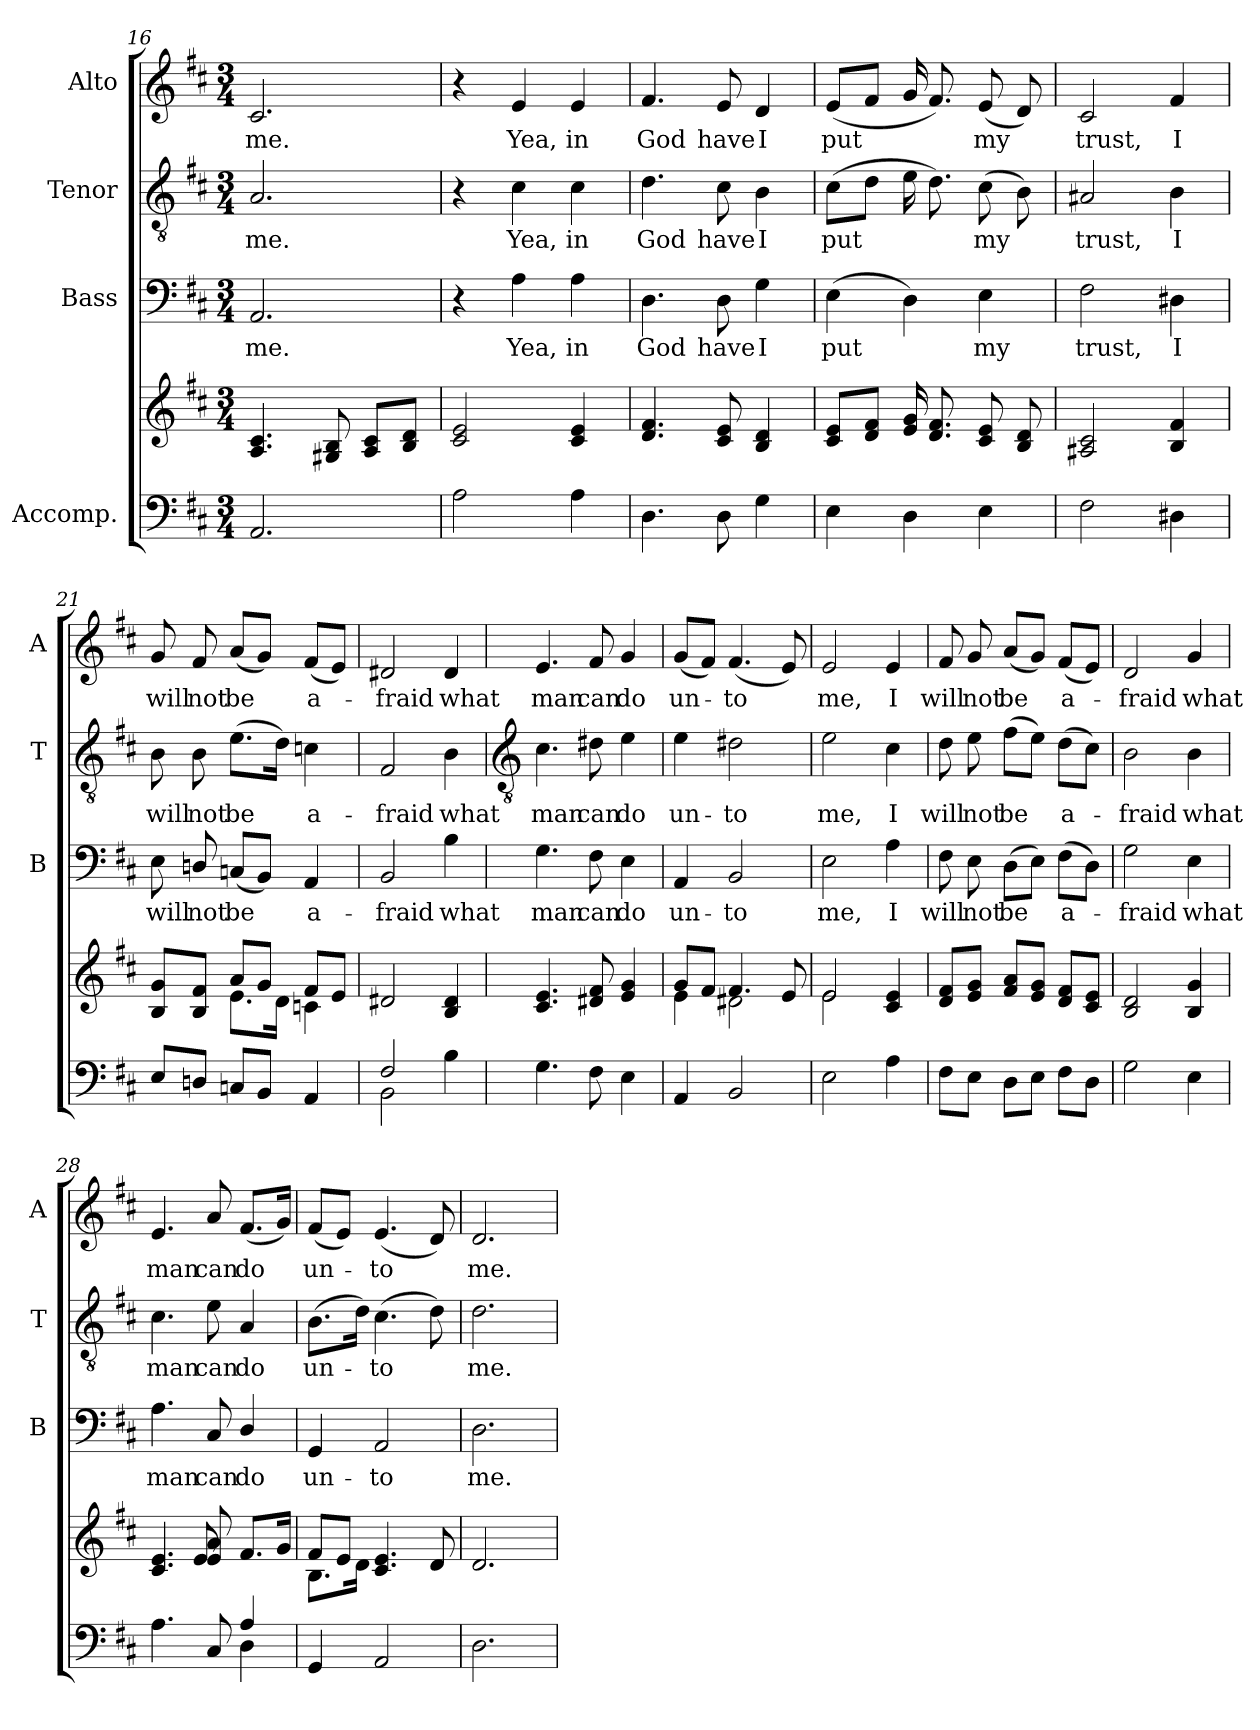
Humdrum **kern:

**kern	**kern	**kern	**text	**kern	**text	**kern	**text
*part4	*part4	*part3	*part3	*part2	*part2	*part1	*part1
*staff5	*staff4	*staff3	*staff3	*staff2	*staff2	*staff1	*staff1
*I"Accomp.	*	*I"Bass	*	*I"Tenor	*	*I"Alto	*
*	*	*I'B	*	*I'T	*	*I'A	*
!!LO:LB:g=z
*clefF4	*clefG2	*clefF4	*	*clefGv2	*	*clefG2	*
*k[f#c#]	*k[f#c#]	*k[f#c#]	*	*k[f#c#]	*	*k[f#c#]	*
*D:	*D:	*D:	*	*D:	*	*D:	*
*M3/4	*M3/4	*M3/4	*	*M3/4	*	*M3/4	*
=16	=16	=16	=16	=16	=16	=16	=16
*	*^	*	*	*	*	*	*
!	!	!LO:N:vis=1	!	!LO:LY:b	!	!LO:LY:b	!	!LO:LY:b
2.AA	4.A 4.c#	2.ryy	2.AA	me.	2.A	me.	2.c#	me.
.	8G#X 8B	.	.	.	.	.	.	.
.	8A 8c#L	.	.	.	.	.	.	.
.	8B 8dJ	.	.	.	.	.	.	.
=17	=17	=17	=17	=17	=17	=17	=17	=17
2A	2c# 2e	2.ryy	4r	.	4r	.	4r	.
!	!	!	!	!LO:LY:b	!	!LO:LY:b	!	!LO:LY:b
.	.	.	4A	Yea,	4c#	Yea,	4e	Yea,
!	!	!	!	!LO:LY:b	!	!LO:LY:b	!	!LO:LY:b
4A	4c# 4e	.	4A	in	4c#	in	4e	in
=18	=18	=18	=18	=18	=18	=18	=18	=18
!	!	!	!	!LO:LY:b	!	!LO:LY:b	!	!LO:LY:b
4.D	4.d 4.f#	2.ryy	4.D	God	4.d	God	4.f#	God
!	!	!	!	!LO:LY:b	!	!LO:LY:b	!	!LO:LY:b
8D	8c# 8e	.	8D	have	8c#	have	8e	have
!	!	!	!	!LO:LY:b	!	!LO:LY:b	!	!LO:LY:b
4G	4B 4d	.	4G	I	4B	I	4d	I
=19	=19	=19	=19	=19	=19	=19	=19	=19
!	!	!	!	!LO:LY:b	!	!LO:LY:b	!	!LO:LY:b
4E	8c# 8eL	2ryy	(>4E	put	(>8c#L	put	(<8eL	put
.	8d 8f#J	.	.	.	8dJ	.	8f#J	.
4D	16e 16gLL	.	4D)	.	16eLL	.	16gLL	.
.	8.d 8.f#J	.	.	.	8.dJ)	.	8.f#J)	.
!	!	!	!	!LO:LY:b	!	!LO:LY:b	!	!LO:LY:b
4E	8c# 8eL	4ryy	4E	my	(>8c#L	my	(<8eL	my
.	8B 8dJ	.	.	.	8BJ)	.	8dJ)	.
=20	=20	=20	=20	=20	=20	=20	=20	=20
!	!	!	!	!LO:LY:b	!	!LO:LY:b	!	!LO:LY:b
2F#	2A#X 2c#	2.ryy	2F#	trust,	2A#X	trust,	2c#	trust,
!	!	!	!	!LO:LY:b	!	!LO:LY:b	!	!LO:LY:b
4D#X	4B 4f#	.	4D#X	I	4B	I	4f#	I
=21	=21	=21	=21	=21	=21	=21	=21	=21
!	!	!	!	!LO:LY:b	!	!LO:LY:b	!	!LO:LY:b
8EL	8B 8gL	4ryy	8E	will	8B	will	8g	will
!	!	!	!	!LO:LY:b	!	!LO:LY:b	!	!LO:LY:b
8Dn/J	8B 8f#J	.	8Dn/	not	8B	not	8f#	not
!	!	!	!	!LO:LY:b	!	!LO:LY:b	!	!LO:LY:b
8CnL	8aL	8.e\L	(<8CnL	be	(>8.eL	be	(<8aL	be
8BBJ	8gJ	.	8BBJ)	.	.	.	8gJ)	.
.	.	16d\J	.	.	16dJ)	.	.	.
!	!	!	!	!LO:LY:b	!	!LO:LY:b	!	!LO:LY:b
4AA	8f#L	4cn\	4AA	a-	4cn	a-	(<8f#L	a-
.	8eJ	.	.	.	.	.	8eJ)	.
=22	=22	=22	=22	=22	=22	=22	=22	=22
*^	*	*	*	*	*	*	*	*
!	!	!	!	!	!LO:LY:b	!	!LO:LY:b	!	!LO:LY:b
2F#	2BB\	2d#X	2ryy	2BB	-fraid	2F#	-fraid	2d#X	fraid
!	!	!	!	!	!LO:LY:b	!	!LO:LY:b	!	!LO:LY:b
4ryy	4B	4B 4d#	4ryy	4B	what	4B	what	4d#	what
*v	*v	*	*	*	*	*	*	*	*
!!LO:LB:g=z
=23	=23	=23	=23	=23	=23	=23	=23	=23
*	*	*	*	*	*clefGv2	*	*	*
*^	*	*	*	*	*	*	*	*
!	!	!	!	!	!LO:LY:b	!	!LO:LY:b	!	!LO:LY:b
*v	*v	*	*	*	*	*	*	*	*
4.G	4.c# 4.e	2.ryy	4.G	man	4.c#	man	4.e	man
!	!	!	!	!LO:LY:b	!	!LO:LY:b	!	!LO:LY:b
8F#	8d#X 8f#	.	8F#	can	8d#X	can	8f#	can
!	!	!	!	!LO:LY:b	!	!LO:LY:b	!	!LO:LY:b
4E	4e 4g	.	4E	do	4e	do	4g	do
=24	=24	=24	=24	=24	=24	=24	=24	=24
!	!	!	!	!LO:LY:b	!	!LO:LY:b	!	!LO:LY:b
4AA	8gL	4e\	4AA	un-	4e	un-	(<8gL	un-
.	8f#J	.	.	.	.	.	8f#J)	.
!	!	!	!	!LO:LY:b	!	!LO:LY:b	!	!LO:LY:b
2BB	4.f#	2d#X\	2BB	-to	2d#X	-to	(<4.f#	to
.	8e	.	.	.	.	.	8e)	.
=25	=25	=25	=25	=25	=25	=25	=25	=25
!	!	!	!	!LO:LY:b	!	!LO:LY:b	!	!LO:LY:b
2E	2e	2e	2E	me,	2e	me,	2e	me,
!	!	!	!	!LO:LY:b	!	!LO:LY:b	!	!LO:LY:b
4A	4c# 4e	4ryy	4A	I	4c#	I	4e	I
=26	=26	=26	=26	=26	=26	=26	=26	=26
!	!	!	!	!LO:LY:b	!	!LO:LY:b	!	!LO:LY:b
8F#L	8d 8f#L	2ryy	8F#	will	8d	will	8f#	will
!	!	!	!	!LO:LY:b	!	!LO:LY:b	!	!LO:LY:b
8EJ	8e 8gJ	.	8E	not	8e	not	8g	not
!	!	!	!	!LO:LY:b	!	!LO:LY:b	!	!LO:LY:b
8DL	8f# 8aL	.	(>8DL	be	(>8f#L	be	(<8aL	be
8EJ	8e 8gJ	.	8EJ)	.	8eJ)	.	8gJ)	.
!	!	!	!	!LO:LY:b	!	!LO:LY:b	!	!LO:LY:b
8F#L	8d 8f#L	4ryy	(>8F#L	a-	(>8dL	a-	(<8f#L	a-
8DJ	8c# 8eJ	.	8DJ)	.	8c#J)	.	8eJ)	.
=27	=27	=27	=27	=27	=27	=27	=27	=27
!	!	!	!	!LO:LY:b	!	!LO:LY:b	!	!LO:LY:b
2G	2B 2d	2.ryy	2G	fraid	2B	fraid	2d	fraid
!	!	!	!	!LO:LY:b	!	!LO:LY:b	!	!LO:LY:b
4E	4B 4g	.	4E	what	4B	what	4g	what
=28	=28	=28	=28	=28	=28	=28	=28	=28
*^	*	*	*	*	*	*	*	*
!	!	!	!	!	!LO:LY:b	!	!LO:LY:b	!	!LO:LY:b
2ryy	4.A	4.c# 4.e	4.ryy	4.A	man	4.c#	man	4.e	man
!	!	!	!	!	!LO:LY:b	!	!LO:LY:b	!	!LO:LY:b
.	8C#	8e 8a	8e/	8C#	can	8e	can	8a	can
!	!	!	!	!	!LO:LY:b	!	!LO:LY:b	!	!LO:LY:b
4A	4D\	8.f#L	4ryy	4D/	do	4A	do	(<8.f#L	do
.	.	16gJ	.	.	.	.	.	16gJ)	.
*v	*v	*	*	*	*	*	*	*	*
=29	=29	=29	=29	=29	=29	=29	=29	=29
!	!	!	!	!LO:LY:b	!	!LO:LY:b	!	!LO:LY:b
4GG	8f#L	8.B\L	4GG	un-	(>8.BL	un-	(<8f#L	un-
.	8eJ	.	.	.	.	.	8eJ)	.
.	.	16d\J	.	.	16dJ)	.	.	.
!	!	!	!	!LO:LY:b	!	!LO:LY:b	!	!LO:LY:b
2AA	4.c# 4.e	2ryy	2AA	-to	(>4.c#	to	(<4.e	to
.	8d	.	.	.	8d)	.	8d)	.
=30	=30	=30	=30	=30	=30	=30	=30	=30
!	!	!	!	!LO:LY:b	!	!LO:LY:b	!	!LO:LY:b
2.D	2.d	2.ryy	2.D	me.	2.d	me.	2.d	me.
*	*v	*v	*	*	*	*	*	*
=	=	=	=	=	=	=	=
*-	*-	*-	*-	*-	*-	*-	*-
